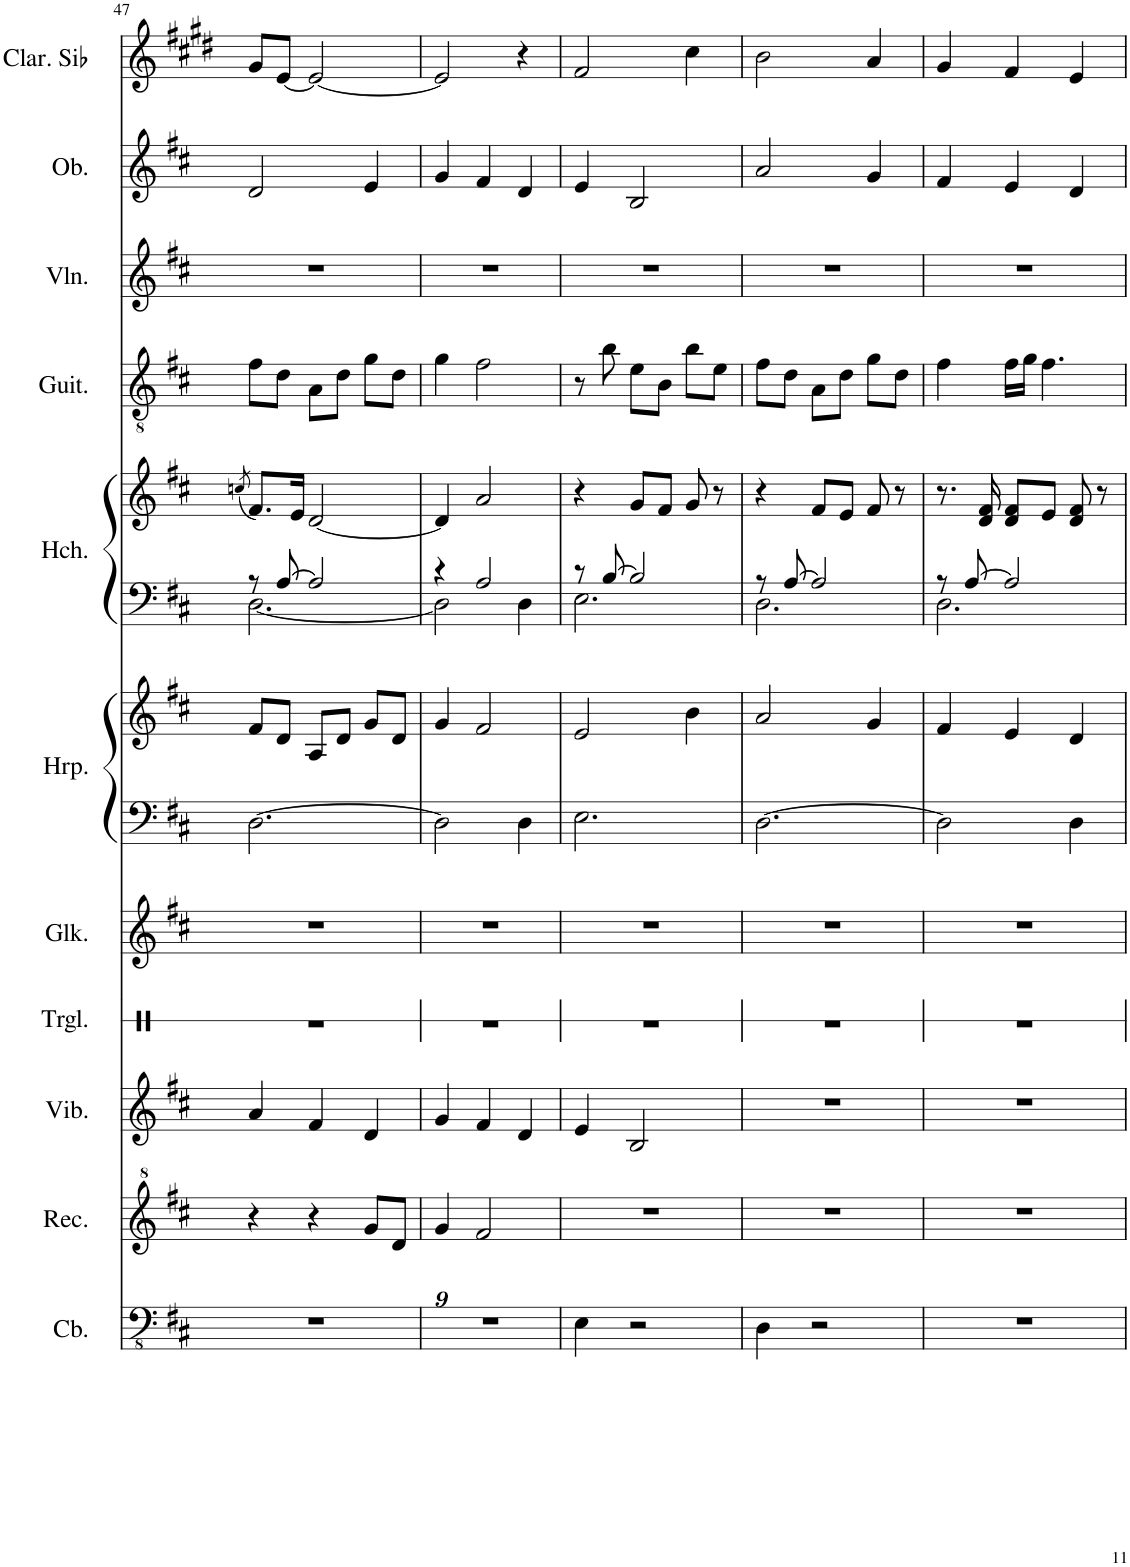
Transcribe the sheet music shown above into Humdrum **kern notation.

**kern	**kern	**kern	**kern	**kern	**kern	**kern	**kern	**kern	**kern	**kern	**kern	**kern
*part11	*part10	*part9	*part8	*part7	*part6	*part6	*part5	*part5	*part4	*part3	*part2	*part1
*staff13	*staff12	*staff11	*staff10	*staff9	*staff8	*staff7	*staff6	*staff5	*staff4	*staff3	*staff2	*staff1
*I"コントラバス	*I"リコーダー	*I"ビブラフォン	*I"トライアングル	*I"グロッケンシュピール	*I"ハープ	*	*I"ハープシーコード	*	*I"アコースティックギター	*I"ヴァイオリン	*I"オーボエ	*I"Clarinette en Sib
*	*	*	*	*	*	*	*	*	*	*	*	*I'Clar. Sib
!!LO:PB:g=z
*clefFv4	*clefG^2	*clefG2	*clefX	*clefG2	*clefF4	*clefG2	*clefF4	*clefG2	*clefGv2	*clefG2	*clefG2	*clefG2
*Trd7c12	*	*	*	*Trd-14c-24	*	*	*	*	*	*	*	*Trd1c2
*k[f#c#]	*k[f#c#]	*k[f#c#]	*k[]	*k[f#c#]	*k[f#c#]	*k[f#c#]	*k[f#c#]	*k[f#c#]	*k[f#c#]	*k[f#c#]	*k[f#c#]	*k[f#c#g#d#]
*M3/4	*M3/4	*M3/4	*M3/4	*M3/4	*M3/4	*M3/4	*M3/4	*M3/4	*M3/4	*M3/4	*M3/4	*M3/4
=47	=47	=47	=47	=47	=47	=47	=47	=47	=47	=47	=47	=47
.	.	.	.	.	.	.	.	(8qccn/	.	.	.	.
*	*	*	*	*	*	*	*^	*	*	*	*	*
2.r	4r	4a/	2.r	2.r	[2.D\	8f#/L	8r	[2.D\	8.f#/L)	8f#\L	2.r	2d/	8g#/L
.	.	.	.	.	.	8d/J	[8A/	.	.	8d\J	.	.	[8e/J
.	.	.	.	.	.	.	.	.	16e/Jk	.	.	.	.
.	4r	4f#/	.	.	.	8A/L	2A/]	.	[2d/	8A\L	.	.	2e/_
.	.	.	.	.	.	8d/J	.	.	.	8d\J	.	.	.
.	8gg/L	4d/	.	.	.	8g/L	.	.	.	8g\L	.	4e/	.
.	8dd/J	.	.	.	.	8d/J	.	.	.	8d\J	.	.	.
=48	=48	=48	=48	=48	=48	=48	=48	=48	=48	=48	=48	=48	=48
2.r	4gg/	4g/	2.r	2.r	2D\]	4g/	4r	2D\]	4d/]	4g\	2.r	4g/	2e/]
.	2ff#/	4f#/	.	.	.	2f#/	2A/	.	2a/	2f#\	.	4f#/	.
.	.	4d/	.	.	4D\	.	.	4D\	.	.	.	4d/	4r
=49	=49	=49	=49	=49	=49	=49	=49	=49	=49	=49	=49	=49	=49
4EE\	2.r	4e/	2.r	2.r	2.E\	2e/	8r	2.E\	4r	8r	2.r	4e/	2f#/
.	.	.	.	.	.	.	[8B/	.	.	8b\	.	.	.
2r	.	2B/	.	.	.	.	2B/]	.	8g/L	8e\L	.	2B/	.
.	.	.	.	.	.	.	.	.	8f#/J	8B\J	.	.	.
.	.	.	.	.	.	4b\	.	.	8g/	8b\L	.	.	4cc#\
.	.	.	.	.	.	.	.	.	8r	8e\J	.	.	.
=50	=50	=50	=50	=50	=50	=50	=50	=50	=50	=50	=50	=50	=50
4DD\	2.r	2.r	2.r	2.r	[2.D\	2a/	8r	2.D\	4r	8f#\L	2.r	2a/	2b\
.	.	.	.	.	.	.	[8A/	.	.	8d\J	.	.	.
2r	.	.	.	.	.	.	2A/]	.	8f#/L	8A\L	.	.	.
.	.	.	.	.	.	.	.	.	8e/J	8d\J	.	.	.
.	.	.	.	.	.	4g/	.	.	8f#/	8g\L	.	4g/	4a/
.	.	.	.	.	.	.	.	.	8r	8d\J	.	.	.
=51	=51	=51	=51	=51	=51	=51	=51	=51	=51	=51	=51	=51	=51
2.r	2.r	2.r	2.r	2.r	2D\]	4f#/	8r	2.D\	8.r	4f#\	2.r	4f#/	4g#/
.	.	.	.	.	.	.	[8A/	.	.	.	.	.	.
.	.	.	.	.	.	.	.	.	16d/ 16f#/	.	.	.	.
.	.	.	.	.	.	4e/	2A/]	.	8d/ 8f#/L	16f#\LL	.	4e/	4f#/
.	.	.	.	.	.	.	.	.	.	16g\JJ	.	.	.
.	.	.	.	.	.	.	.	.	8e/J	4.f#\	.	.	.
.	.	.	.	.	4D\	4d/	.	.	8d/ 8f#/	.	.	4d/	4e/
.	.	.	.	.	.	.	.	.	8r	.	.	.	.
*	*	*	*	*	*	*	*v	*v	*	*	*	*	*
=	=	=	=	=	=	=	=	=	=	=	=	=
*-	*-	*-	*-	*-	*-	*-	*-	*-	*-	*-	*-	*-
